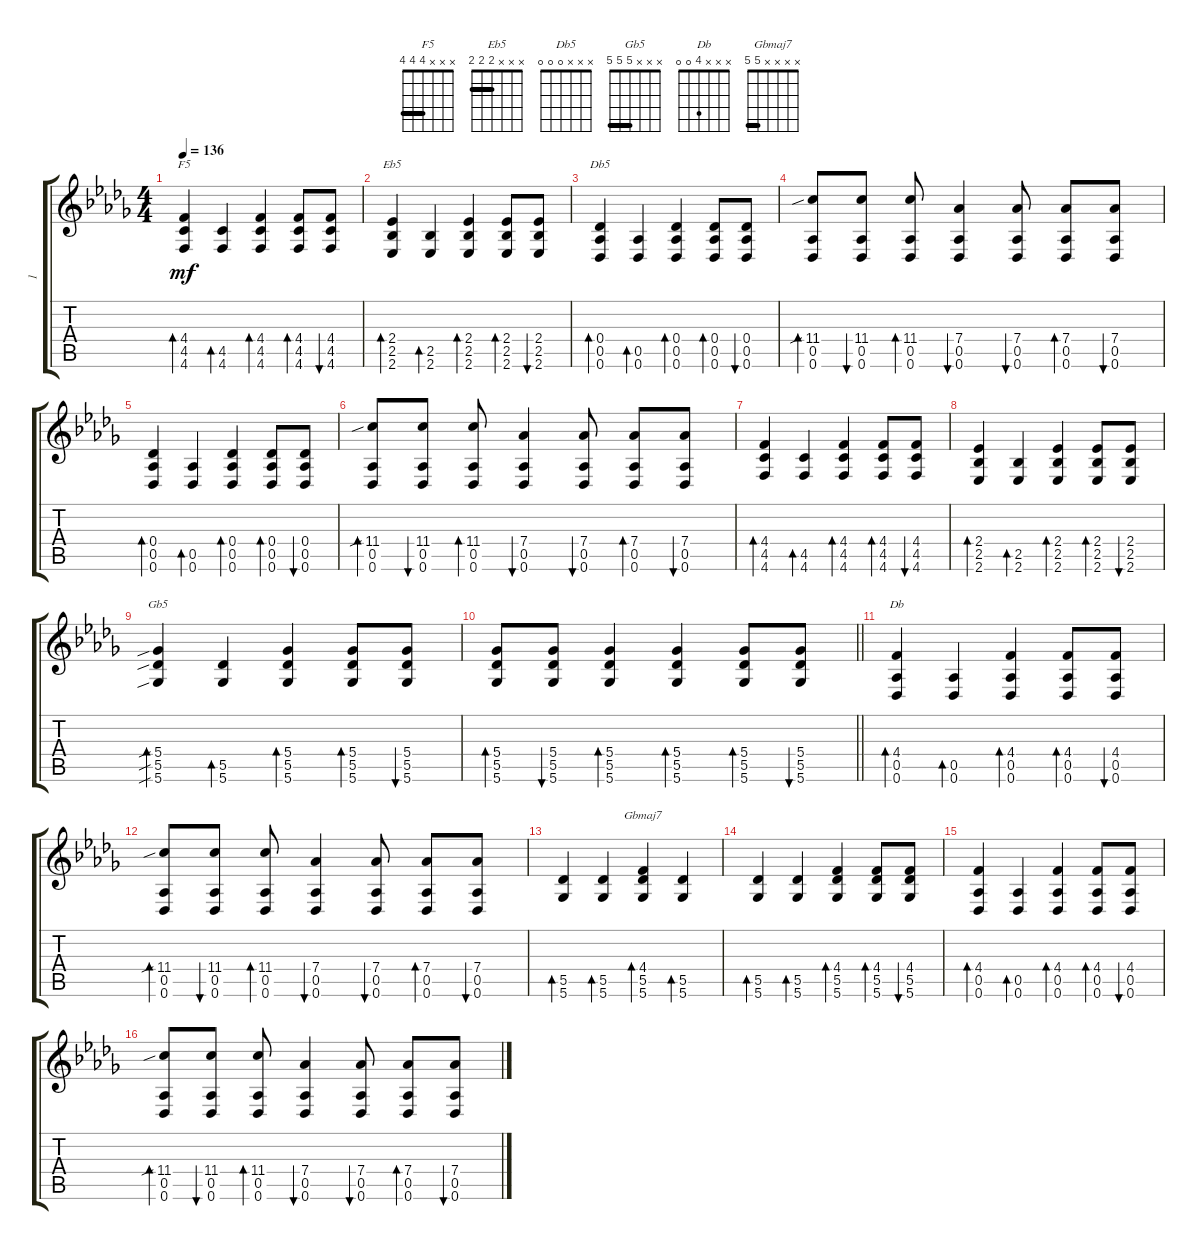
\track ("1" "1") {instrument acousticguitarsteel}
\staff {score tabs}
\tuning (Eb4 Bb3 Gb3 Db3 Ab2 Db2) {hide}
\chord ("F5" x x x 4 4 4) {barre 4}
\chord ("Eb5" x x x 2 2 2) {barre 2}
\chord ("Db5" x x x 0 0 0)
\chord ("Gb5" x x x 5 5 5) {barre 5}
\chord ("Db" x x x 4 0 0)
\chord ("Gbmaj7" x x x x 5 5) {barre 5}
\ts (4 4)
\tempo 136
\clef g2
\ks db
(4.4 4.5 4.6).4{bd 30 ch "F5" dy mf} (4.5 4.6).4{bd 30} (4.4 4.5 4.6).4{bd 30} (4.4 4.5 4.6).8{bd 30} (4.4 4.5 4.6).8{bu 30} |
(2.4 2.5 2.6).4{bd 30 ch "Eb5"} (2.5 2.6).4{bd 30} (2.4 2.5 2.6).4{bd 30} (2.4 2.5 2.6).8{bd 30} (2.4 2.5 2.6).8{bu 30} |
(0.4 0.5 0.6).4{bd 30 ch "Db5"} (0.5 0.6).4{bd 30} (0.4 0.5 0.6).4{bd 30} (0.4 0.5 0.6).8{bd 30} (0.4 0.5 0.6).8{bu 30} |
(11.4{sib} 0.5 0.6).8{bd 30} (11.4 0.5 0.6).8{bu 30} (11.4 0.5 0.6).8{bd 30} (7.4 0.5 0.6).4{bu 30} (7.4 0.5 0.6).8{bu 30} (7.4 0.5 0.6).8{bd 30} (7.4 0.5 0.6).8{bu 30} |
(0.4 0.5 0.6).4{bd 30} (0.5 0.6).4{bd 30} (0.4 0.5 0.6).4{bd 30} (0.4 0.5 0.6).8{bd 30} (0.4 0.5 0.6).8{bu 30} |
(11.4{sib} 0.5 0.6).8{bd 30} (11.4 0.5 0.6).8{bu 30} (11.4 0.5 0.6).8{bd 30} (7.4 0.5 0.6).4{bu 30} (7.4 0.5 0.6).8{bu 30} (7.4 0.5 0.6).8{bd 30} (7.4 0.5 0.6).8{bu 30} |
(4.4 4.5 4.6).4{bd 30} (4.5 4.6).4{bd 30} (4.4 4.5 4.6).4{bd 30} (4.4 4.5 4.6).8{bd 30} (4.4 4.5 4.6).8{bu 30} |
(2.4 2.5 2.6).4{bd 30} (2.5 2.6).4{bd 30} (2.4 2.5 2.6).4{bd 30} (2.4 2.5 2.6).8{bd 30} (2.4 2.5 2.6).8{bu 30} |
(5.4{sib} 5.5{sib} 5.6{sib}).4{bd 30 ch "Gb5"} (5.5 5.6).4{bd 30} (5.4 5.5 5.6).4{bd 30} (5.4 5.5 5.6).8{bd 30} (5.4 5.5 5.6).8{bu 30} |
\barLineRight lightlight
(5.4 5.5 5.6).8{bd 30} (5.4 5.5 5.6).8{bu 30} (5.4 5.5 5.6).4{bd 30} (5.4 5.5 5.6).4{bd 30} (5.4 5.5 5.6).8{bd 30} (5.4 5.5 5.6).8{bu 30} |
(4.4 0.5 0.6).4{bd 30 ch "Db"} (0.5 0.6).4{bd 30} (4.4 0.5 0.6).4{bd 30} (4.4 0.5 0.6).8{bd 30} (4.4 0.5 0.6).8{bu 30} |
(11.4{sib} 0.5 0.6).8{bd 30} (11.4 0.5 0.6).8{bu 30} (11.4 0.5 0.6).8{bd 30} (7.4 0.5 0.6).4{bu 30} (7.4 0.5 0.6).8{bu 30} (7.4 0.5 0.6).8{bd 30} (7.4 0.5 0.6).8{bu 30} |
(5.5 5.6).4{bd 30} (5.5 5.6).4{bd 30} (4.4 5.5 5.6).4{bd 30 ch "Gbmaj7"} (5.5 5.6).4{bd 30} |
(5.5 5.6).4{bd 30} (5.5 5.6).4{bd 30} (4.4 5.5 5.6).4{bd 30} (4.4 5.5 5.6).8{bd 30} (4.4 5.5 5.6).8{bu 30} |
(4.4 0.5 0.6).4{bd 30} (0.5 0.6).4{bd 30} (4.4 0.5 0.6).4{bd 30} (4.4 0.5 0.6).8{bd 30} (4.4 0.5 0.6).8{bu 30} |
(11.4{sib} 0.5 0.6).8{bd 30} (11.4 0.5 0.6).8{bu 30} (11.4 0.5 0.6).8{bd 30} (7.4 0.5 0.6).4{bu 30} (7.4 0.5 0.6).8{bu 30} (7.4 0.5 0.6).8{bd 30} (7.4 0.5 0.6).8{bu 30}
